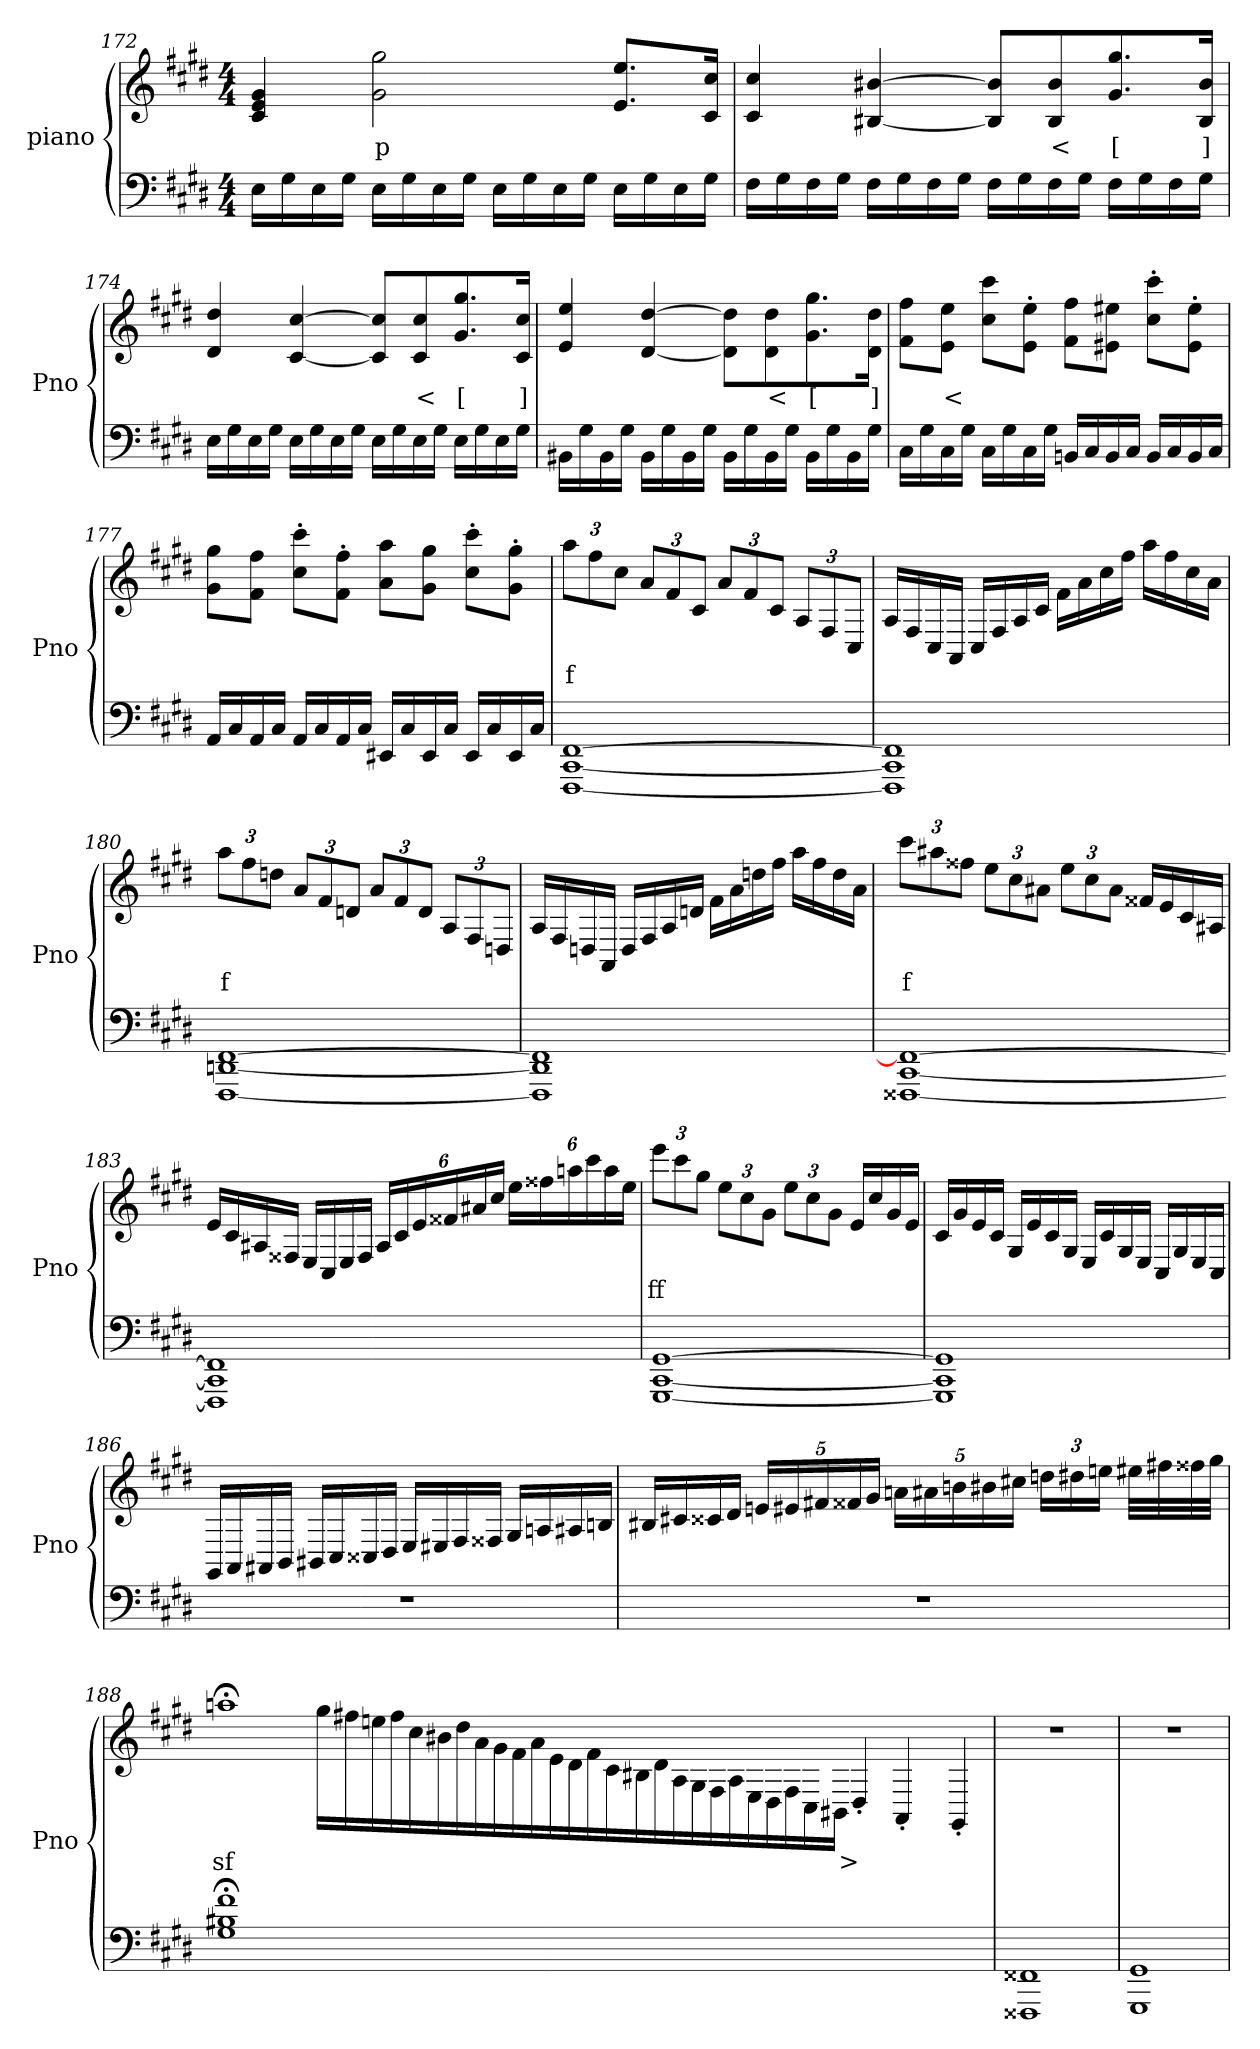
**kern	**kern	**text
*part2	*part1	*part1
*staff2	*staff1	*staff1
*I"piano	*I"piano	*
*I'Pno	*I'Pno	*
*clefF4	*clefG2	*
*k[f#c#g#d#]	*k[f#c#g#d#]	*
*c#:	*c#:	*
*M4/4	*M4/4	*
=172	=172	=172
16E\LL	4c#/ 4e/ 4g#/	.
16G#\	.	.
16E\	.	.
16G#\JJ	.	.
!	!	!LO:LY:b
16E\LL	2g#\ 2gg#\	p
16G#\	.	.
16E\	.	.
16G#\JJ	.	.
16E\LL	.	.
16G#\	.	.
16E\	.	.
16G#\JJ	.	.
16E\LL	8.e/ 8.ee/L	.
16G#\	.	.
16E\	.	.
16G#\JJ	16c#/ 16cc#/Jk	.
=173	=173	=173
16F#\LL	4c#/ 4cc#/	.
16G#\	.	.
16F#\	.	.
16G#\JJ	.	.
16F#\LL	[4B#X/ [4b#X/	.
16G#\	.	.
16F#\	.	.
16G#\JJ	.	.
16F#\LL	8B#/] 8b#/]L	.
16G#\	.	.
!	!	!LO:LY:b
16F#\	8B#/ 8b#/	<
16G#\JJ	.	.
!	!	!LO:LY:b
16F#\LL	8.g#/ 8.gg#/	[
16G#\	.	.
16F#\	.	.
!	!	!LO:LY:b
16G#\JJ	16B#/ 16b#/Jk	]
!!LO:LB:g=z
=174	=174	=174
16E\LL	4d#/ 4dd#/	.
16G#\	.	.
16E\	.	.
16G#\JJ	.	.
16E\LL	[4c#/ [4cc#/	.
16G#\	.	.
16E\	.	.
16G#\JJ	.	.
16E\LL	8c#/] 8cc#/]L	.
16G#\	.	.
!	!	!LO:LY:b
16E\	8c#/ 8cc#/	<
16G#\JJ	.	.
!	!	!LO:LY:b
16E\LL	8.g#/ 8.gg#/	[
16G#\	.	.
16E\	.	.
!	!	!LO:LY:b
16G#\JJ	16c#/ 16cc#/Jk	]
=175	=175	=175
16BB#X\LL	4e/ 4ee/	.
16G#\	.	.
16BB#\	.	.
16G#\JJ	.	.
16BB#\LL	[4d#/ [4dd#/	.
16G#\	.	.
16BB#\	.	.
16G#\JJ	.	.
16BB#\LL	8d#\] 8dd#\]L	.
16G#\	.	.
!	!	!LO:LY:b
16BB#\	8d#\ 8dd#\	<
16G#\JJ	.	.
!	!	!LO:LY:b
16BB#\LL	8.g#\ 8.gg#\	[
16G#\	.	.
16BB#\	.	.
!	!	!LO:LY:b
16G#\JJ	16d#\ 16dd#\Jk	]
=176	=176	=176
16C#\LL	8f#\ 8ff#\L	.
16G#\	.	.
!	!	!LO:LY:b
16C#\	8e\ 8ee\J	<
16G#\JJ	.	.
16C#\LL	8cc#\ 8ccc#\L	.
16G#\	.	.
16C#\	8e\' 8ee\'J	.
16G#\JJ	.	.
16BBn/LL	8f#\ 8ff#\L	.
16C#/	.	.
16BB/	8e#X\ 8ee#X\J	.
16C#/JJ	.	.
16BB/LL	8cc#\' 8ccc#\'L	.
16C#/	.	.
16BB/	8e#\' 8ee#\'J	.
16C#/JJ	.	.
!!LO:LB:g=z
=177	=177	=177
16AA/LL	8g#\ 8gg#\L	.
16C#/	.	.
16AA/	8f#\ 8ff#\J	.
16C#/JJ	.	.
16AA/LL	8cc#\' 8ccc#\'L	.
16C#/	.	.
16AA/	8f#\' 8ff#\'J	.
16C#/JJ	.	.
16EE#X/LL	8a\ 8aa\L	.
16C#/	.	.
16EE#/	8g#\ 8gg#\J	.
16C#/JJ	.	.
16EE#/LL	8cc#\' 8ccc#\'L	.
16C#/	.	.
16EE#/	8g#\' 8gg#\'J	.
16C#/JJ	.	.
=178	=178	=178
*	*Xbrackettup	*
!	!	!LO:LY:b
[1FFF# [1CC# [1FF#	12aa\L	f
.	12ff#\	.
.	12cc#\J	.
.	12a/L	.
.	12f#/	.
.	12c#/J	.
.	12a/L	.
.	12f#/	.
.	12c#/J	.
.	12A/L	.
.	12F#/	.
.	12C#/J	.
=179	=179	=179
1FFF#] 1CC#] 1FF#]	16A/LL	.
.	16F#/	.
.	16C#/	.
.	16AA/JJ	.
.	16C#/LL	.
.	16F#/	.
.	16A/	.
.	16c#/JJ	.
.	16f#\LL	.
.	16a\	.
.	16cc#\	.
.	16ff#\JJ	.
.	16aa\LL	.
.	16ff#\	.
.	16cc#\	.
.	16a\JJ	.
!!LO:LB:g=z
=180	=180	=180
!	!	!LO:LY:b
[1FFF# [1DDn [1FF#	12aa\L	f
.	12ff#\	.
.	12ddn\J	.
.	12a/L	.
.	12f#/	.
.	12dn/J	.
.	12a/L	.
.	12f#/	.
.	12d/J	.
.	12A/L	.
.	12F#/	.
.	12Dn/J	.
=181	=181	=181
1FFF#] 1DD] 1FF#]	16A/LL	.
.	16F#/	.
.	16Dn/	.
.	16AA/JJ	.
.	16D/LL	.
.	16F#/	.
.	16A/	.
.	16dn/JJ	.
.	16f#\LL	.
.	16a\	.
.	16ddn\	.
.	16ff#\JJ	.
.	16aa\LL	.
.	16ff#\	.
.	16dd\	.
.	16a\JJ	.
=182	=182	=182
!	!	!LO:LY:b
[1FFF##X [1CC# 1FF##_	12ccc#\L	f
.	12aa#X\	.
.	12ff##X\J	.
.	12ee\L	.
.	12cc#\	.
.	12a#X\J	.
.	12ee\L	.
.	12cc#\	.
.	12a#\J	.
.	16f##X/LL	.
.	16e/	.
.	16c#/	.
.	16A#X/JJ	.
!!LO:PB:g=z
=183	=183	=183
1FFF##] 1CC#] 1FF##]	16e/LL	.
.	16c#/	.
.	16A#X/	.
.	16F##X/JJ	.
.	16E/LL	.
.	16C#/	.
.	16E/	.
.	16F##/JJ	.
*	*brackettup	*
.	24A#/LL	.
.	24c#/	.
.	24e/	.
.	24f##X/	.
.	24a#X/	.
.	24cc#/JJ	.
.	24ee\LL	.
.	24ff##X\	.
.	24aan\	.
.	24ccc#\	.
.	24aa\	.
.	24ee\JJ	.
=184	=184	=184
*	*Xbrackettup	*
!	!	!LO:LY:b
[1GGG# [1CC# [1GG#	12eee\L	ff
.	12ccc#\	.
.	12gg#\J	.
.	12ee\L	.
.	12cc#\	.
.	12g#\J	.
.	12ee\L	.
.	12cc#\	.
.	12g#\J	.
.	16e/LL	.
.	16cc#/	.
.	16g#/	.
.	16e/JJ	.
!!LO:LB:g=z
=185	=185	=185
1GGG#] 1CC#] 1GG#]	16c#/LL	.
.	16g#/	.
.	16e/	.
.	16c#/JJ	.
.	16G#/LL	.
.	16e/	.
.	16c#/	.
.	16G#/JJ	.
.	16E/LL	.
.	16c#/	.
.	16G#/	.
.	16E/JJ	.
.	16C#/LL	.
.	16G#/	.
.	16E/	.
.	16C#/JJ	.
=186	=186	=186
1r	16GG#/LL	.
.	16AA/	.
.	16AA#X/	.
.	16BB/JJ	.
.	16BB#X/LL	.
.	16C#/	.
.	16C##X/	.
.	16D#/JJ	.
.	16E/LL	.
.	16E#X/	.
.	16F#/	.
.	16F##X/JJ	.
.	16G#/LL	.
.	16An/	.
.	16A#X/	.
.	16Bn/JJ	.
!!LO:LB:g=z
=187	=187	=187
1r	16B#X/LL	.
.	16c#X/	.
.	16c##X/	.
.	16d#/JJ	.
.	20en/LL	.
.	20e#X/	.
.	20f#X/	.
.	20f##X/	.
.	20g#/JJ	.
.	20an\LL	.
.	20a#X\	.
.	20bn\	.
.	20b#X\	.
.	20cc#X\JJ	.
.	24ddn\LL	.
.	24dd#X\	.
.	24een\JJ	.
.	32ee#X\LLL	.
.	32ff#X\	.
.	32ff##X\	.
.	32gg#\JJJ	.
!!LO:LB:g=z
=188	=188	=188
!	!	!LO:LY:b
1G#;< 1B#X;< 1f#;<	1aan;<	sf
0ryy	16gg#\LL	.
.	16ff#X\	.
.	16een\	.
.	16ff#\	.
.	16cc#\	.
.	16b#X\	.
.	16dd#\	.
.	16a\	.
.	16g#\	.
.	16f#\	.
.	16a\	.
.	16e\	.
.	16d#\	.
.	16f#\	.
.	16c#\	.
.	16B#X\	.
.	16d#\	.
.	16A\	.
.	16G#\	.
.	16F#\	.
.	16A\	.
.	16E\	.
.	16D#\	.
.	16F#\	.
.	16C#\	.
.	16BB#X\JJ	.
!	!	!LO:LY:b
.	4D#'/	>
.	4AA'/	.
4.ryy	.	.
.	4GG#'/	.
=189	=189	=189
!	!	!LO:LY:b
1FFF##X 1FF##X	1r	p
=190	=190	=190
1GGG# 1GG#	1r	.
=	=	=
*-	*-	*-
